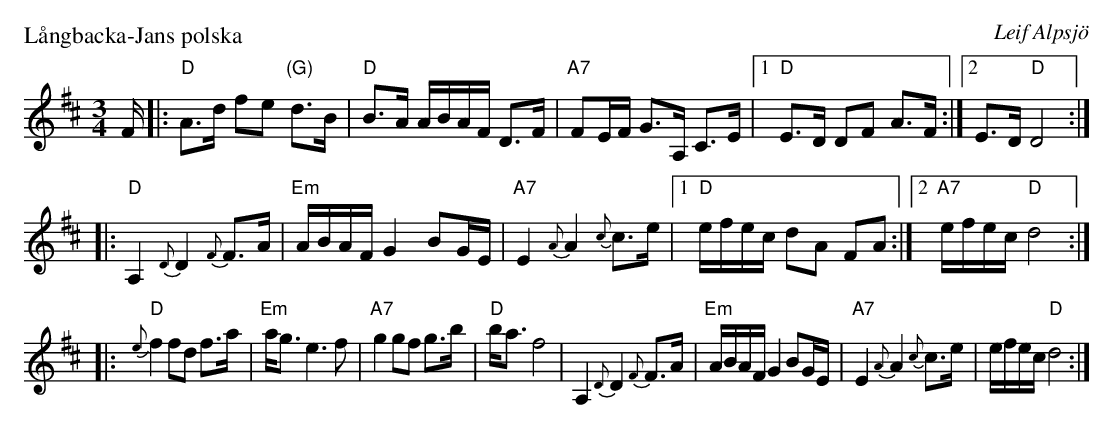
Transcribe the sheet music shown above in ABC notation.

X:1
P: L\aangbacka-Jans polska
O: Leif Alpsj\"o
M: 3/4
L: 1/16
K: D
F \
|: "D"A3d f2e2 "(G)"d3B \
| "D"B3A ABAF D3F \
| "A7"F2EF G3A, C3E \
|1 "D"E3D D2F2 A3F \
:|2 E3D "D"D8 :|
|: "D"A,4 {D}D4 {F}F3A \
| "Em"ABAF G4 B2GE \
| "A7"E4 {A}A4 {c}c3e \
|1 "D"efec d2A2 F2A2 \
:|2 "A7"efec "D"d8 :|
|: "D"{e}f4 f2d2 f3a \
| "Em"ag3 e6 f2 \
| "A7"g4 g2f2 g3b \
| "D"ba3 f8 \
| A,4 {D}D4 {F}F3A \
| "Em"ABAF G4 B2GE \
| "A7"E4 {A}A4 {c}c3e \
| efec "D"d8 :|
